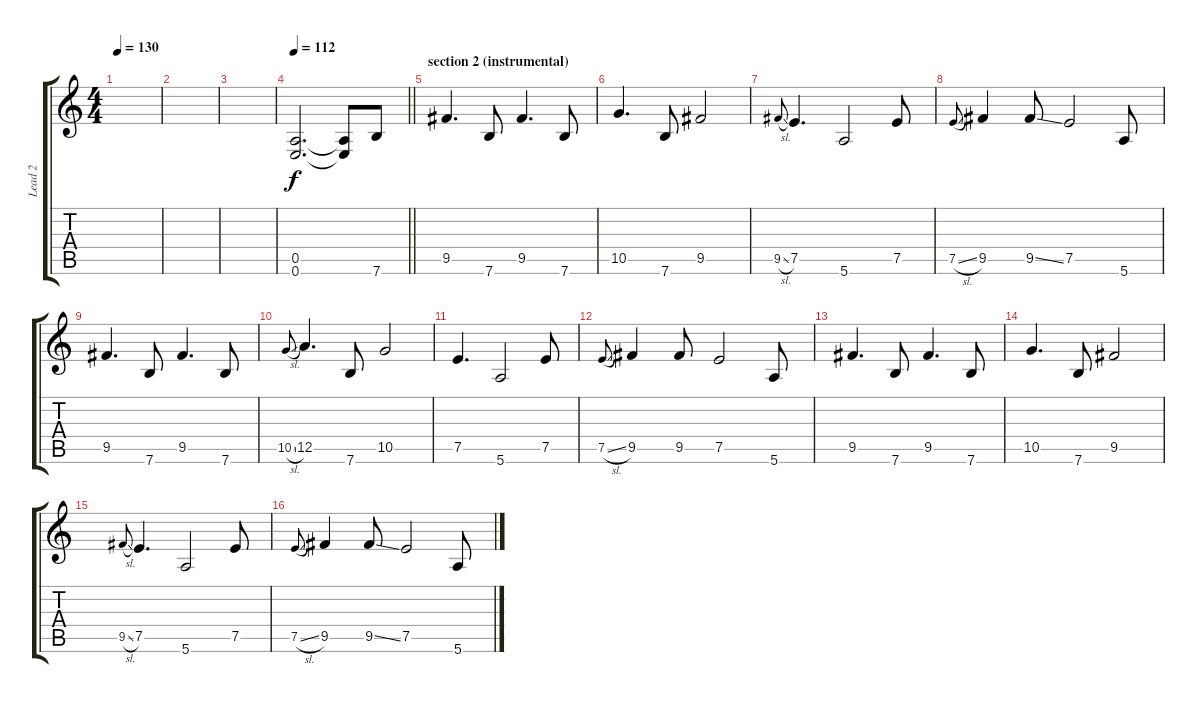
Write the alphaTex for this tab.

\track ("Lead 2" "Lead 2") {instrument distortionguitar}
\staff {score tabs}
\tuning (E4 B3 G3 D3 A2 E2) {hide}
\ts (4 4)
\section ("" "")
\tempo 130
\clef g2
\ks c
|
|
|
\tempo 112
\barLineRight lightlight
(0.5 0.6).2{d} (0.5{t} 0.6{t}).8 7.6.8 |
\section ("" "section 2 (instrumental)")
9.5.4{d} 7.6.8 9.5.4{d} 7.6.8 |
10.5.4{d} 7.6.8 9.5.2 |
9.5{sl}.8{gr onbeat} 7.5.4{d} 5.6.2 7.5.8 |
7.5{sl}.8{gr onbeat} 9.5.4 9.5{ss}.8 7.5.2 5.6.8 |
9.5.4{d} 7.6.8 9.5.4{d} 7.6.8 |
10.5{sl}.8{gr onbeat} 12.5.4{d} 7.6.8 10.5.2 |
7.5.4{d} 5.6.2 7.5.8 |
7.5{sl}.8{gr onbeat} 9.5.4 9.5.8 7.5.2 5.6.8 |
9.5.4{d} 7.6.8 9.5.4{d} 7.6.8 |
10.5.4{d} 7.6.8 9.5.2 |
9.5{sl}.8{gr onbeat} 7.5.4{d} 5.6.2 7.5.8 |
7.5{sl}.8{gr onbeat} 9.5.4 9.5{ss}.8 7.5.2 5.6.8
